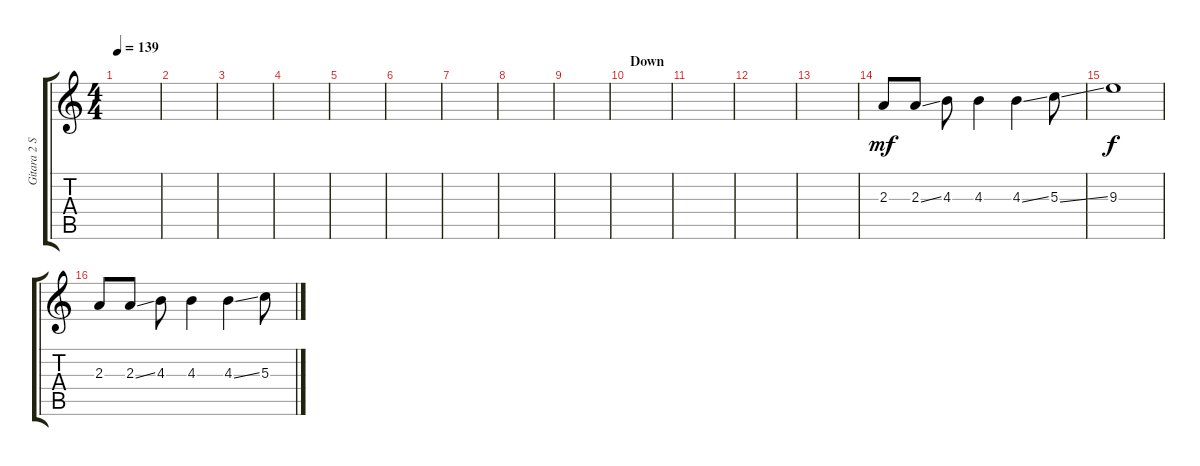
\track ("Gitara 2 Solo" "Gitara 2 S") {instrument overdrivenguitar}
\staff {score tabs}
\tuning (E4 B3 G3 D3 A2 E2) {hide}
\ts (4 4)
\tempo 139
\clef g2
\ks c
|
|
|
|
|
|
|
|
|
\section ("" "Down")
|
|
|
|
2.3.8{dy mf} 2.3{ss}.8 4.3.8 4.3.4 4.3{ss}.4 5.3{ss}.8 |
9.3.1{dy f} |
2.3.8 2.3{ss}.8 4.3.8 4.3.4 4.3{ss}.4 5.3{ss}.8
